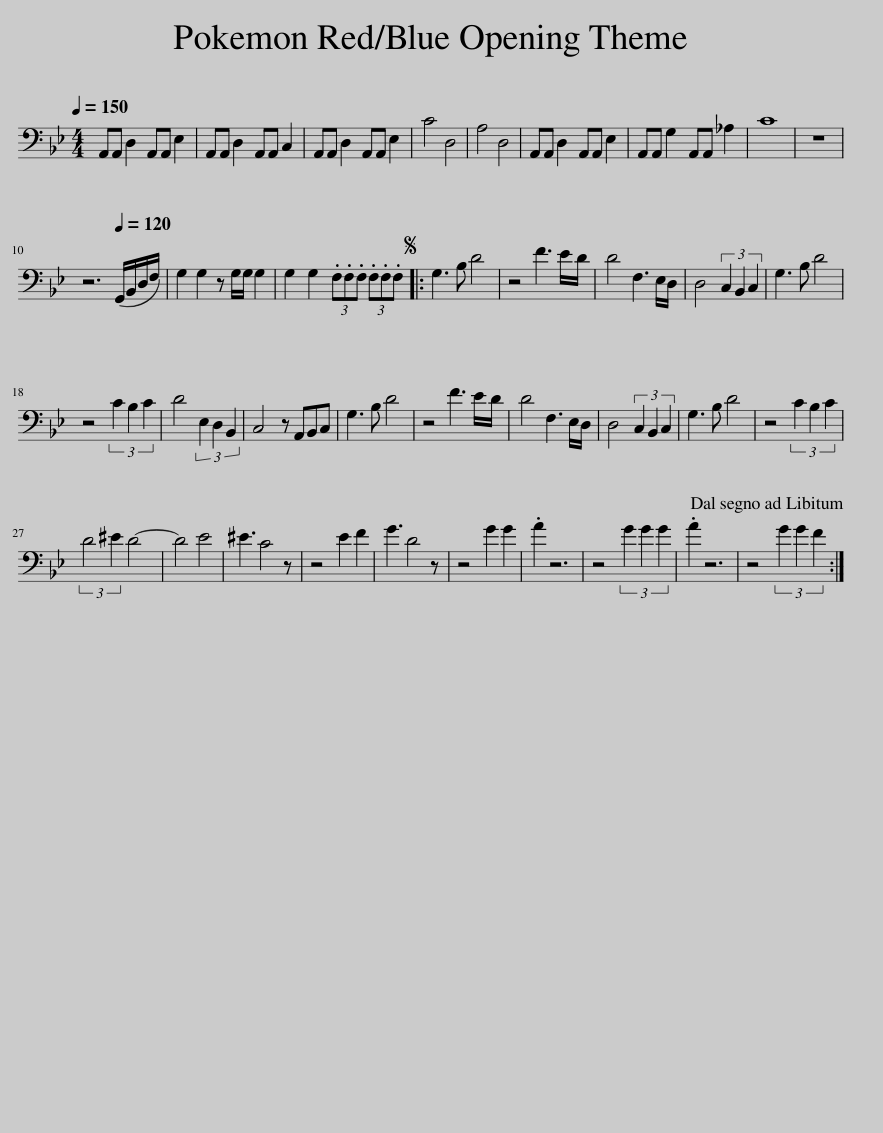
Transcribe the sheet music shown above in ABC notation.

X:1
L:1/8
Q:1/4=150
M:4/4
I:linebreak $
K:Bb
V:1 bass
V:1
 A,,A,, D,2 A,,A,, E,2 | A,,A,, D,2 A,,A,, C,2 | A,,A,, D,2 A,,A,, E,2 | C4 D,4 | A,4 D,4 | %5
 A,,A,, D,2 A,,A,, E,2 | A,,A,, G,2 A,,A,, _A,2 | C8 | z8 |$ z6[Q:1/4=120] (G,,/B,,/D,/F,/) | %10
 G,2 G,2 z G,/G,/ G,2 | G,2 G,2 (3.F,.F,.F, (3.F,.F,.F, |:S G,3 B, D4 | z4 F3 E/D/ | D4 F,3 E,/D,/ | %15
 D,4 (3C,2 B,,2 C,2 | G,3 B, D4 |$ z4 (3C2 B,2 C2 | D4 (3E,2 D,2 B,,2 | C,4 z A,,B,,C, | %20
 G,3 B, D4 | z4 F3 E/D/ | D4 F,3 E,/D,/ | D,4 (3C,2 B,,2 C,2 | G,3 B, D4 | %25
 z4 (3C2 B,2 C2 |$ (3:2:2D4 ^E2 D4- | D4 E4 | ^E3 C4 z | z4 E2 F2 | %30
 G3 D4 z | z4 G2 G2 | .A2 z6 | z4 (3G2 G2 G2 | .A2 z6 | %35
 z4 (3G2 G2 F2!D.S.! :| %36
